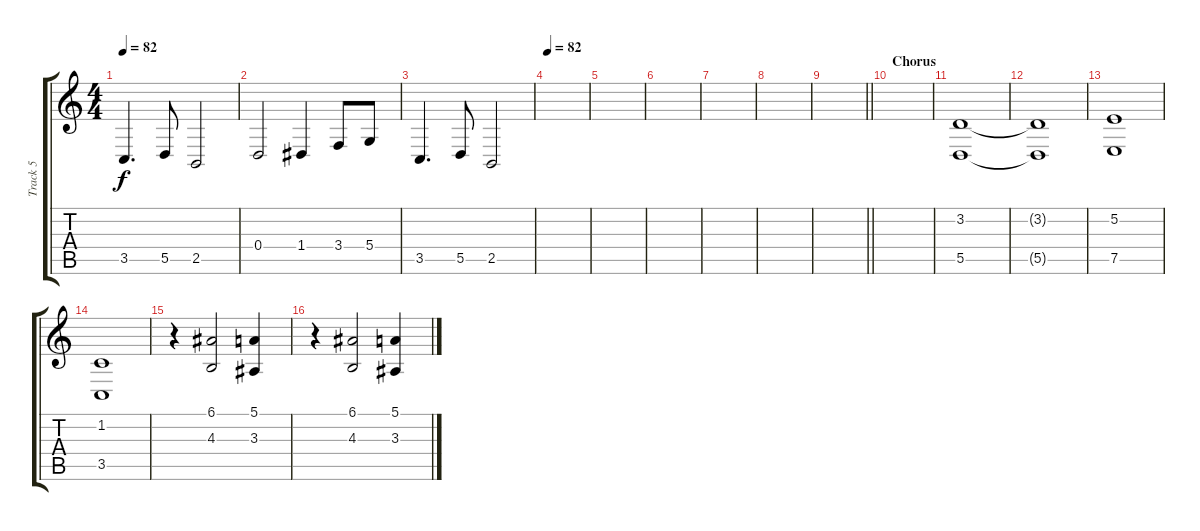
\track ("Track 5" "Track 5") {instrument choiraahs}
\staff {score tabs}
\tuning (E4 B3 G3 D3 A2 E2) {hide}
\ts (4 4)
\tempo 82
\clef g2
\ks c
3.5.4{d dy f} 5.5.8 2.5.2 |
0.4.2 1.4.4 3.4.8 5.4.8 |
3.5.4{d} 5.5.8 2.5.2 |
\tempo 82
|
|
|
|
|
\barLineRight lightlight
|
\section ("" "Chorus")
|
(3.2 5.5).1 |
(3.2{t} 5.5{t}).1 |
(5.2 7.5).1 |
(1.2 3.5).1 |
r.4 (6.1 4.3).2 (5.1 3.3).4 |
r.4 (6.1 4.3).2 (5.1 3.3).4
